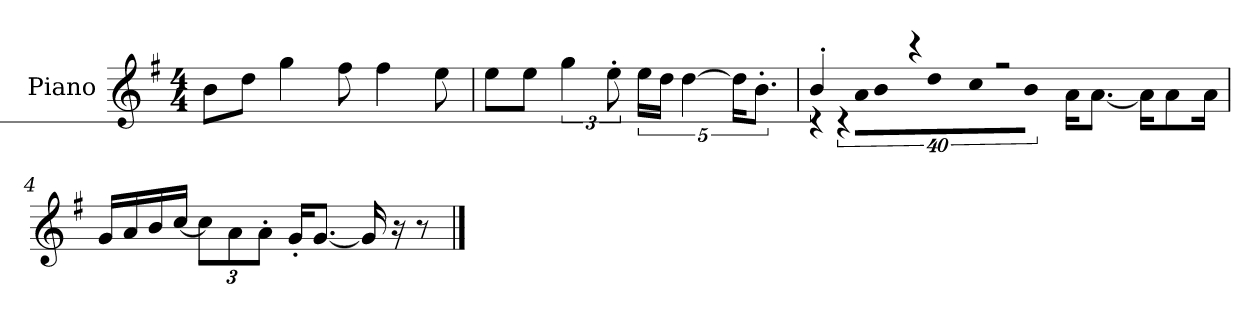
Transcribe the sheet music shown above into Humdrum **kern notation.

**kern
*part1
*staff1
*I"Piano
*I'P-no
*clefG2
*k[f#]
*M4/4
*MM90
=1
8b\L
8dd\J
4gg\
8ff#\
4ff#\
8ee\
=2
8ee\L
8ee\J
6gg\
12ee'\
20ee\LL
20dd\JJ
[5dd\
20dd\KL]
10.b'\J
=3
*^
!	!LO:N:vis=16
4b'/	1920%137r
!	!LO:N:vis=32
.	640%23r
!	!LO:N:vis=32
.	640%23a\KLL
!	!LO:N:vis=16
.	1920%137b\J
!	!LO:N:vis=8
.	960%137dd\
4r	.
!	!LO:N:vis=16
.	1920%137cc\L
!	!LO:N:vis=16
.	1920%137b\JJ
2r	16a\KL
.	[8.a\J
.	16a\KL]
.	8a\
.	16a\Jk
*v	*v
!!LO:LB:g=z
=4
16g/LL
16a/
16b/
[16cc/JJ
*Xbrackettup
12cc\L]
12a\
12a'\J
16g'/KL
[8.g/J
16g/]
16r
8r
==
*-
